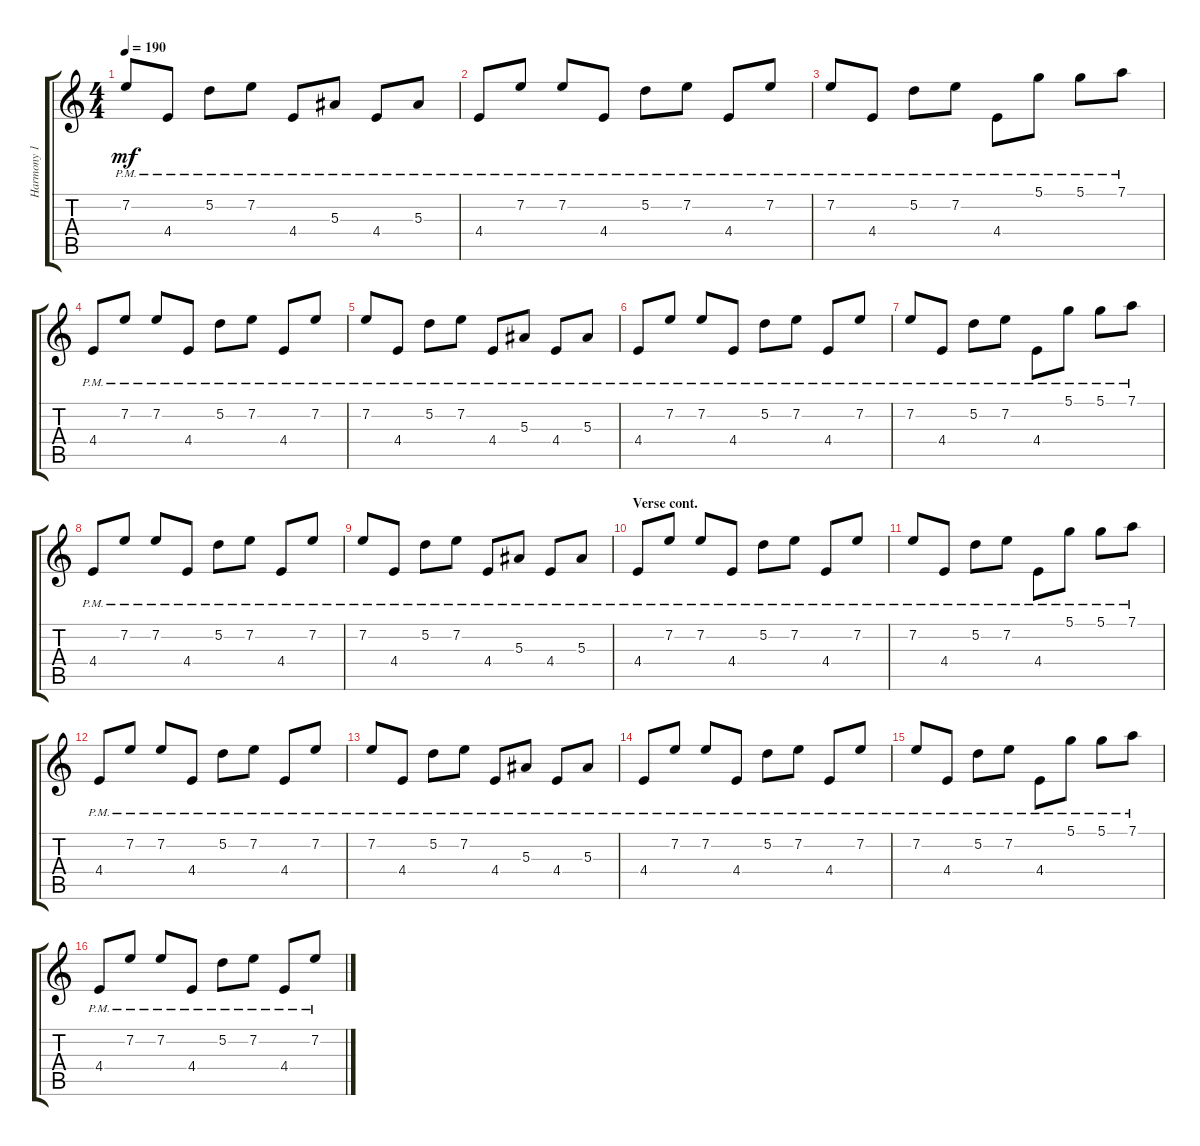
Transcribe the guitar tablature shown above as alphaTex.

\track ("Harmony 1" "Harmony 1") {instrument distortionguitar}
\staff {score tabs}
\tuning (D4 A3 F3 C3 G2 C2) {hide}
\ts (4 4)
\tempo 190
\clef g2
\ks aminor
7.2{pm}.8{dy mf} 4.4{pm}.8 5.2{pm}.8 7.2{pm}.8 4.4{pm}.8 5.3{pm}.8 4.4{pm}.8 5.3{pm}.8 |
4.4{pm}.8 7.2{pm}.8 7.2{pm}.8 4.4{pm}.8 5.2{pm}.8 7.2{pm}.8 4.4{pm}.8 7.2{pm}.8 |
7.2{pm}.8 4.4{pm}.8 5.2{pm}.8 7.2{pm}.8 4.4{pm}.8 5.1{pm}.8 5.1{pm}.8 7.1{pm}.8 |
4.4{pm}.8 7.2{pm}.8 7.2{pm}.8 4.4{pm}.8 5.2{pm}.8 7.2{pm}.8 4.4{pm}.8 7.2{pm}.8 |
7.2{pm}.8 4.4{pm}.8 5.2{pm}.8 7.2{pm}.8 4.4{pm}.8 5.3{pm}.8 4.4{pm}.8 5.3{pm}.8 |
4.4{pm}.8 7.2{pm}.8 7.2{pm}.8 4.4{pm}.8 5.2{pm}.8 7.2{pm}.8 4.4{pm}.8 7.2{pm}.8 |
7.2{pm}.8 4.4{pm}.8 5.2{pm}.8 7.2{pm}.8 4.4{pm}.8 5.1{pm}.8 5.1{pm}.8 7.1{pm}.8 |
4.4{pm}.8 7.2{pm}.8 7.2{pm}.8 4.4{pm}.8 5.2{pm}.8 7.2{pm}.8 4.4{pm}.8 7.2{pm}.8 |
7.2{pm}.8 4.4{pm}.8 5.2{pm}.8 7.2{pm}.8 4.4{pm}.8 5.3{pm}.8 4.4{pm}.8 5.3{pm}.8 |
\section ("" "Verse cont.")
4.4{pm}.8 7.2{pm}.8 7.2{pm}.8 4.4{pm}.8 5.2{pm}.8 7.2{pm}.8 4.4{pm}.8 7.2{pm}.8 |
7.2{pm}.8 4.4{pm}.8 5.2{pm}.8 7.2{pm}.8 4.4{pm}.8 5.1{pm}.8 5.1{pm}.8 7.1{pm}.8 |
4.4{pm}.8 7.2{pm}.8 7.2{pm}.8 4.4{pm}.8 5.2{pm}.8 7.2{pm}.8 4.4{pm}.8 7.2{pm}.8 |
7.2{pm}.8 4.4{pm}.8 5.2{pm}.8 7.2{pm}.8 4.4{pm}.8 5.3{pm}.8 4.4{pm}.8 5.3{pm}.8 |
4.4{pm}.8 7.2{pm}.8 7.2{pm}.8 4.4{pm}.8 5.2{pm}.8 7.2{pm}.8 4.4{pm}.8 7.2{pm}.8 |
7.2{pm}.8 4.4{pm}.8 5.2{pm}.8 7.2{pm}.8 4.4{pm}.8 5.1{pm}.8 5.1{pm}.8 7.1{pm}.8 |
4.4{pm}.8 7.2{pm}.8 7.2{pm}.8 4.4{pm}.8 5.2{pm}.8 7.2{pm}.8 4.4{pm}.8 7.2{pm}.8
